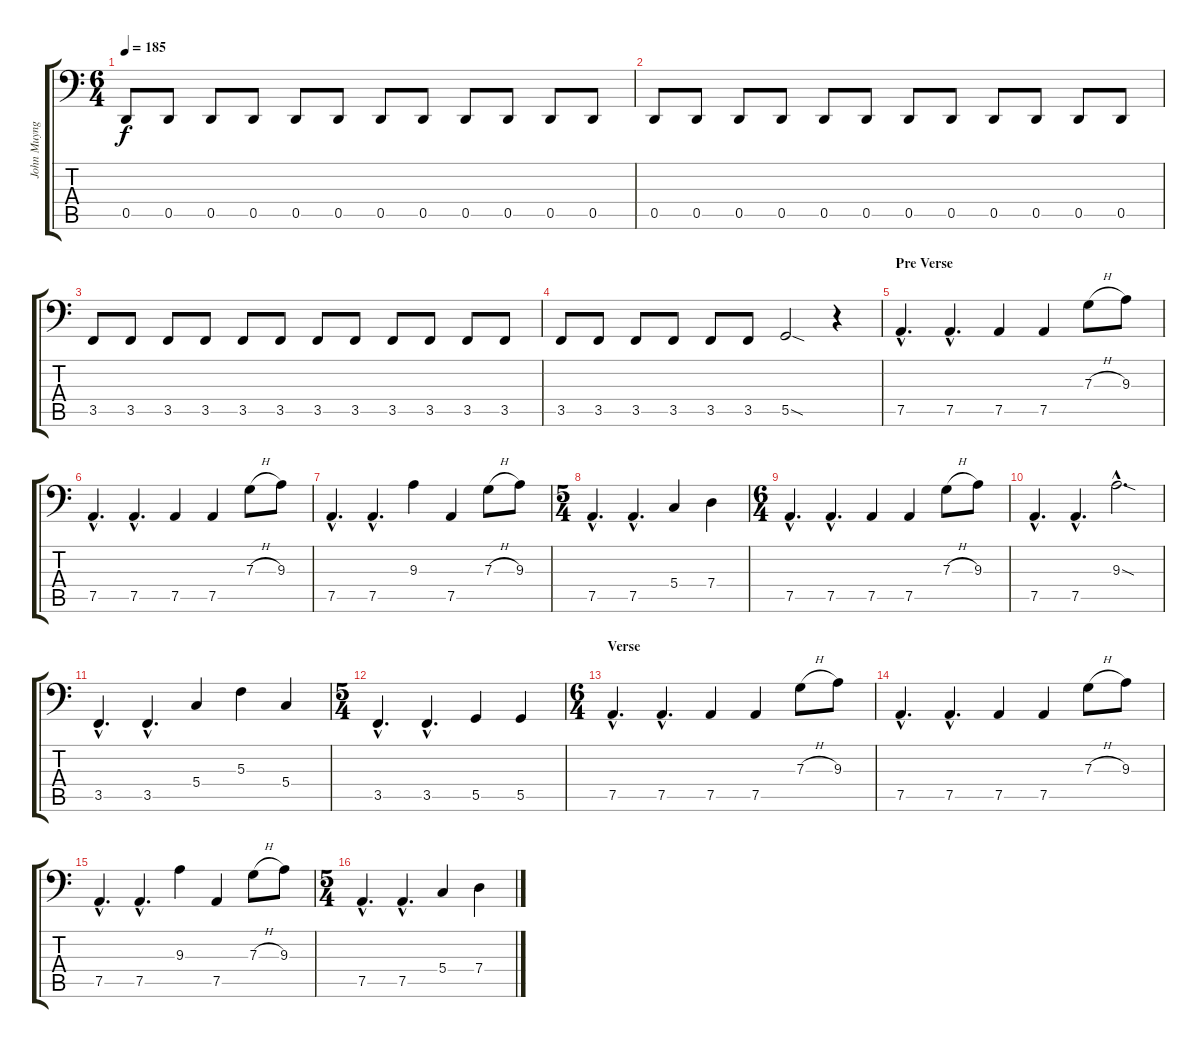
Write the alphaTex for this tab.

\track ("John Muyng" "John Muyng") {instrument electricbassfinger}
\staff {score tabs}
\tuning (Bb2 F2 C2 G1 D1 A0) {hide}
\ts (6 4)
\tempo 185
\clef f4
\ks c
0.5.8{dy f} 0.5.8 0.5.8 0.5.8 0.5.8 0.5.8 0.5.8 0.5.8 0.5.8 0.5.8 0.5.8 0.5.8 |
0.5.8 0.5.8 0.5.8 0.5.8 0.5.8 0.5.8 0.5.8 0.5.8 0.5.8 0.5.8 0.5.8 0.5.8 |
3.5.8 3.5.8 3.5.8 3.5.8 3.5.8 3.5.8 3.5.8 3.5.8 3.5.8 3.5.8 3.5.8 3.5.8 |
3.5.8 3.5.8 3.5.8 3.5.8 3.5.8 3.5.8 5.5{sod}.2 r.4 |
\section ("" "Pre Verse ")
7.5{hac}.4{d} 7.5{hac}.4{d} 7.5.4 7.5.4 7.3{h}.8 9.3.8 |
7.5{hac}.4{d} 7.5{hac}.4{d} 7.5.4 7.5.4 7.3{h}.8 9.3.8 |
7.5{hac}.4{d} 7.5{hac}.4{d} 9.3.4 7.5.4 7.3{h}.8 9.3.8 |
\ts (5 4)
7.5{hac}.4{d} 7.5{hac}.4{d} 5.4.4 7.4.4 |
\ts (6 4)
7.5{hac}.4{d} 7.5{hac}.4{d} 7.5.4 7.5.4 7.3{h}.8 9.3.8 |
7.5{hac}.4{d} 7.5{hac}.4{d} 9.3{sod hac}.2{d} |
3.5{hac}.4{d} 3.5{hac}.4{d} 5.4.4 5.3.4 5.4.4 |
\ts (5 4)
3.5{hac}.4{d} 3.5{hac}.4{d} 5.5.4 5.5.4 |
\ts (6 4)
\section ("" "Verse ")
7.5{hac}.4{d} 7.5{hac}.4{d} 7.5.4 7.5.4 7.3{h}.8 9.3.8 |
7.5{hac}.4{d} 7.5{hac}.4{d} 7.5.4 7.5.4 7.3{h}.8 9.3.8 |
7.5{hac}.4{d} 7.5{hac}.4{d} 9.3.4 7.5.4 7.3{h}.8 9.3.8 |
\ts (5 4)
7.5{hac}.4{d} 7.5{hac}.4{d} 5.4.4 7.4.4
